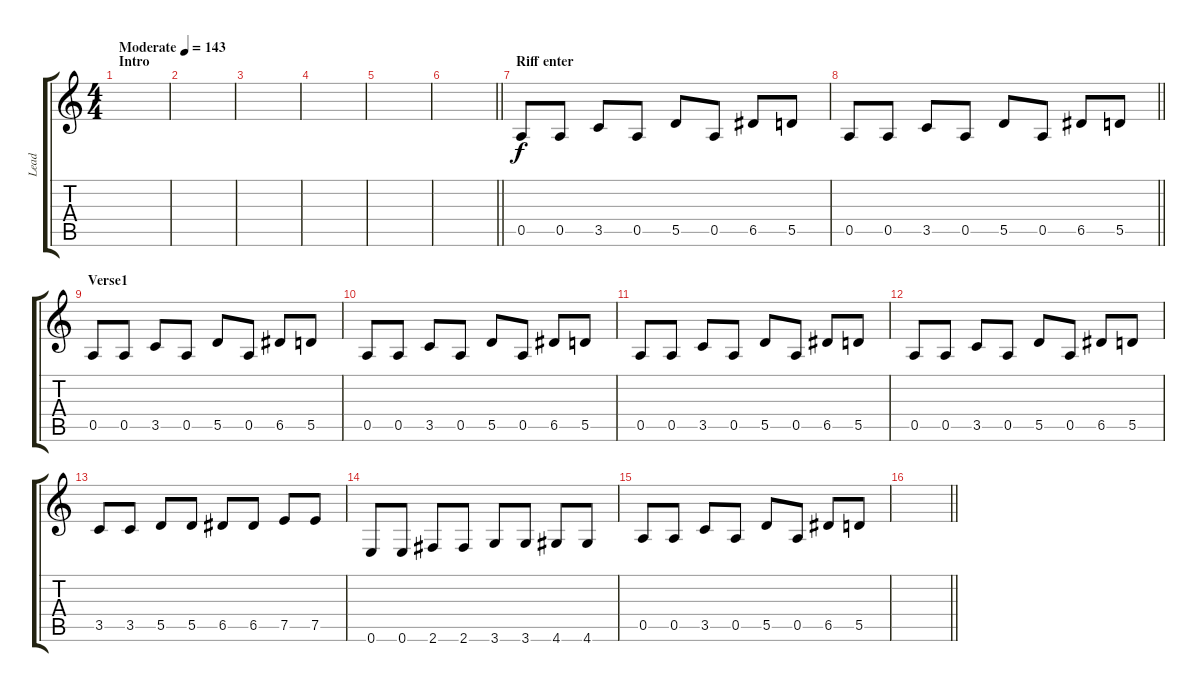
\track ("Lead" "Lead") {instrument distortionguitar}
\staff {score tabs}
\tuning (E4 B3 G3 D3 A2 E2) {hide}
\ts (4 4)
\section ("" "Intro")
\tempo (143 "Moderate")
\clef g2
\ks c
|
|
|
|
|
\barLineRight lightlight
|
\section ("" "Riff enter")
0.5.8 0.5.8 3.5.8 0.5.8 5.5.8 0.5.8 6.5.8 5.5.8 |
\barLineRight lightlight
0.5.8 0.5.8 3.5.8 0.5.8 5.5.8 0.5.8 6.5.8 5.5.8 |
\section ("" "Verse1")
0.5.8 0.5.8 3.5.8 0.5.8 5.5.8 0.5.8 6.5.8 5.5.8 |
0.5.8 0.5.8 3.5.8 0.5.8 5.5.8 0.5.8 6.5.8 5.5.8 |
0.5.8 0.5.8 3.5.8 0.5.8 5.5.8 0.5.8 6.5.8 5.5.8 |
0.5.8 0.5.8 3.5.8 0.5.8 5.5.8 0.5.8 6.5.8 5.5.8 |
3.5.8 3.5.8 5.5.8 5.5.8 6.5.8 6.5.8 7.5.8 7.5.8 |
0.6.8 0.6.8 2.6.8 2.6.8 3.6.8 3.6.8 4.6.8 4.6.8 |
0.5.8 0.5.8 3.5.8 0.5.8 5.5.8 0.5.8 6.5.8 5.5.8 |
\barLineRight lightlight
